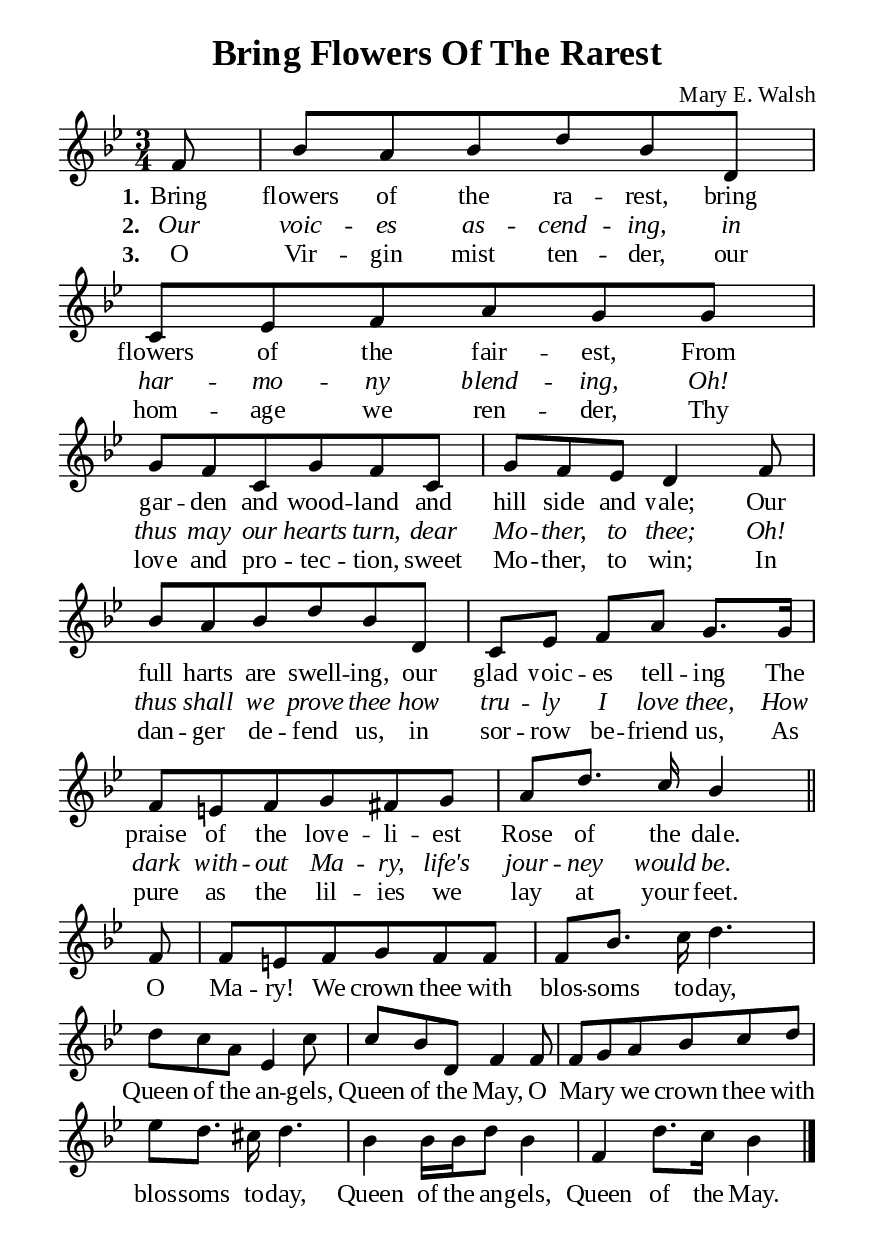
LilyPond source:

\version "2.18.2"

\header {
  title = "Bring Flowers Of The Rarest"
  composer = "Mary E. Walsh"
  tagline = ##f
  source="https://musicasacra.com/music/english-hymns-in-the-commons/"
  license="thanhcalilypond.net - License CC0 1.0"
}

globalSettings = {
  \set Score.barNumberVisibility = #all-bar-numbers-visible
  \key bes \major
  \time 3/4
  \override Score.BarNumber.break-visibility = ##(#f #f #f)
}

verseSettings = {
  \phrasingSlurDashed
}

\paper {
  #(set-paper-size "a5")
  top-margin = 5\mm
  bottom-marign = 10\mm
  left-margin = 10\mm
  right-margin = 10\mm
  indent = #0
  #(define fonts
	 (make-pango-font-tree "Liberation Serif"
	 		       "Liberation Serif"
			       "Liberation Serif"
			       (/ 20 20)))

  page-count = #1
}

printItalic = \with {
  \override LyricText.font-shape = #'italic
}

% Verse music
musicVerseSoprano = \relative c' {
                    \partial 8 f8 |
  %{	01	%} bes a bes d bes d, |
  %{	02	%} c ees f a g g |
  %{	03	%} g f c g' f c |
  %{	04	%} g' f ees d4 f8 |
  %{	05	%} bes a bes d bes d, |
  %{	06	%} c ees f a g8. g16 |
  %{	07	%} f8 e! f g fis g |
  %{	08	%} a d8. c16 bes4 \bar "||"
}

% Chorus music
musicChorusSoprano = \relative c' {
  \set Score.currentBarNumber = #9
                    \partial 8 f8 |
  %{	09	%} f e! f g f f |
  %{	10	%} f bes8. c16 d4. |
  %{	11	%} d8 c a ees4 c'8 |
  %{	12	%} c bes d, f4 f8 |
  %{	13	%} f g a bes c d |
  %{	14	%} ees d8. cis16 d4. |
  %{	15	%} bes4 bes16 bes16 d8 bes4 |
  %{	16	%} f4 d'8. c16 bes4 \bar "|."
}

% Verse lyrics
lyricVerseOne = \lyricmode {
  \set stanza = #"1."
  Bring flowers of the ra -- rest, bring flowers of the fair -- est,
  From gar -- den and wood -- land and hill side and vale;
  Our full harts are swell -- ing, our glad voic -- es tell -- ing
  The praise of the love -- li -- est Rose of the dale.
}

lyricVerseTwo = \lyricmode {
  \set stanza = #"2."
  Our voic -- es as -- cend -- ing, in har -- mo -- ny blend -- ing,
  Oh! thus may our hearts turn, dear Mo -- ther, to thee;
  Oh! thus shall we prove thee how tru -- ly I love thee,
  How dark with -- out Ma -- ry, life's jour -- ney would be.
}

lyricVerseThree = \lyricmode {
  \set stanza = #"3."
  O Vir -- gin mist ten -- der, our hom -- age we ren -- der,
  Thy love and pro -- tec -- tion, sweet Mo -- ther, to win;
  In dan -- ger de -- fend us, in sor -- row be -- friend us,
  As pure as the lil -- ies we lay at your feet.
}

% Chorus lyrics
lyricChorus = \lyricmode {
  O Ma -- ry! We crown thee with blos -- soms to -- day,
  Queen of the an -- gels, Queen of the May,
  O Ma -- ry we crown thee with blos -- soms to -- day,
  Queen of the an -- gels, Queen of the May.
}

% Layout
\score {
    \new ChoirStaff <<
      \new Staff <<
        \clef "treble"
        \new Voice = "soprano" {
          \voiceOne \globalSettings \verseSettings \stemUp \slurUp \musicVerseSoprano
        }
      >>
      \new Lyrics \lyricsto soprano \lyricVerseOne
      \new Lyrics \printItalic \lyricsto soprano \lyricVerseTwo
      \new Lyrics \lyricsto soprano \lyricVerseThree
    >>
}

\score {
    \new ChoirStaff <<
      \new Staff <<
        \clef "treble"
        \override Staff.TimeSignature #'stencil = ##f
        \new Voice = "soprano" {
          \globalSettings \musicChorusSoprano
        }
      >>
      \new Lyrics \lyricsto soprano \lyricChorus
    >>
}
